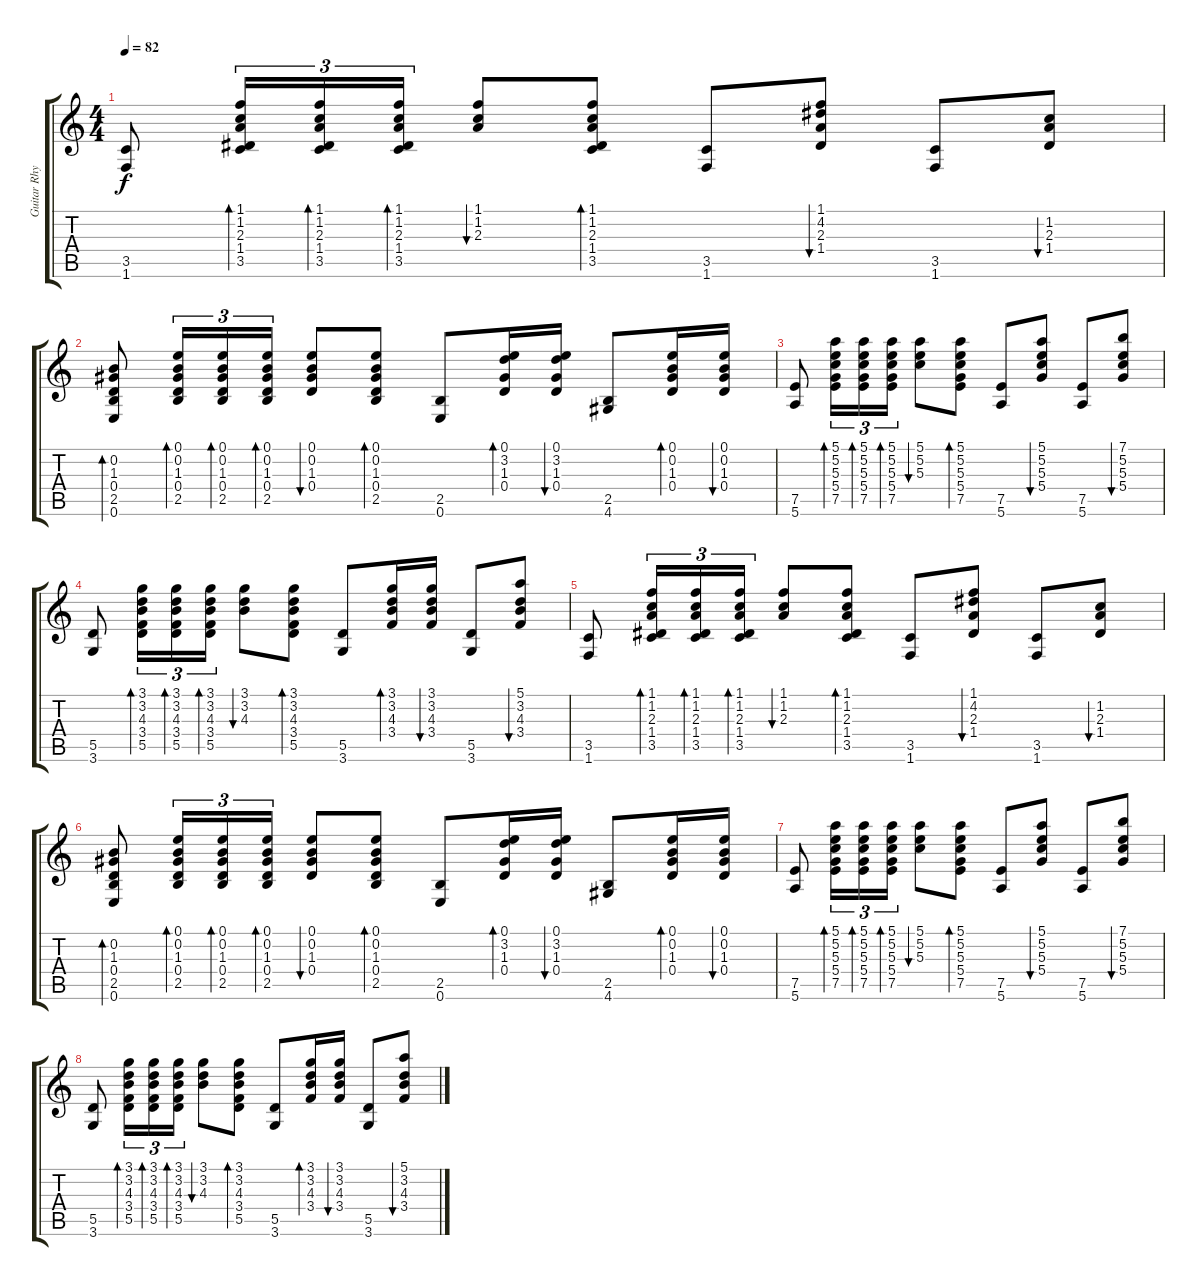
\track ("Guitar Rhythm" "Guitar Rhy") {instrument acousticguitarnylon}
\staff {score tabs}
\tuning (E4 B3 G3 D3 A2 E2) {hide}
\ts (4 4)
\tempo 82
\clef g2
\ks c
(3.5 1.6).8{dy f} (1.1 1.2 2.3 1.4 3.5).16{tu (3 2) bd 30} (1.1 1.2 2.3 1.4 3.5).16{tu (3 2) bd 30} (1.1 1.2 2.3 1.4 3.5).16{tu (3 2) bd 30} (1.1 1.2 2.3).8{bu 30} (1.1 1.2 2.3 1.4 3.5).8{bd 30} (3.5 1.6).8 (1.1 4.2 2.3 1.4).8{bu 30} (3.5 1.6).8 (1.2 2.3 1.4).8{bu 30} |
(0.2 1.3 0.4 2.5 0.6).8{bd 30} (0.1 0.2 1.3 0.4 2.5).16{tu (3 2) bd 30} (0.1 0.2 1.3 0.4 2.5).16{tu (3 2) bd 30} (0.1 0.2 1.3 0.4 2.5).16{tu (3 2) bd 30} (0.1 0.2 1.3 0.4).8{bu 30} (0.1 0.2 1.3 0.4 2.5).8{bd 30} (2.5 0.6).8 (0.1 3.2 1.3 0.4).16{bd 30} (0.1 3.2 1.3 0.4).16{bu 30} (2.5 4.6).8 (0.1 0.2 1.3 0.4).16{bd 30} (0.1 0.2 1.3 0.4).16{bu 30} |
(7.5 5.6).8 (5.1 5.2 5.3 5.4 7.5).16{tu (3 2) bd 30} (5.1 5.2 5.3 5.4 7.5).16{tu (3 2) bd 30} (5.1 5.2 5.3 5.4 7.5).16{tu (3 2) bd 30} (5.1 5.2 5.3).8{bu 30} (5.1 5.2 5.3 5.4 7.5).8{bd 30} (7.5 5.6).8 (5.1 5.2 5.3 5.4).8{bu 30} (7.5 5.6).8 (7.1 5.2 5.3 5.4).8{bu 30} |
(5.5 3.6).8 (3.1 3.2 4.3 3.4 5.5).16{tu (3 2) bd 30} (3.1 3.2 4.3 3.4 5.5).16{tu (3 2) bd 30} (3.1 3.2 4.3 3.4 5.5).16{tu (3 2) bd 30} (3.1 3.2 4.3).8{bu 30} (3.1 3.2 4.3 3.4 5.5).8{bd 30} (5.5 3.6).8 (3.1 3.2 4.3 3.4).16{bd 120} (3.1 3.2 4.3 3.4).16{bu 120} (5.5 3.6).8 (5.1 3.2 4.3 3.4).8{bu 120} |
(3.5 1.6).8 (1.1 1.2 2.3 1.4 3.5).16{tu (3 2) bd 30} (1.1 1.2 2.3 1.4 3.5).16{tu (3 2) bd 30} (1.1 1.2 2.3 1.4 3.5).16{tu (3 2) bd 30} (1.1 1.2 2.3).8{bu 30} (1.1 1.2 2.3 1.4 3.5).8{bd 30} (3.5 1.6).8 (1.1 4.2 2.3 1.4).8{bu 30} (3.5 1.6).8 (1.2 2.3 1.4).8{bu 30} |
(0.2 1.3 0.4 2.5 0.6).8{bd 30} (0.1 0.2 1.3 0.4 2.5).16{tu (3 2) bd 30} (0.1 0.2 1.3 0.4 2.5).16{tu (3 2) bd 30} (0.1 0.2 1.3 0.4 2.5).16{tu (3 2) bd 30} (0.1 0.2 1.3 0.4).8{bu 30} (0.1 0.2 1.3 0.4 2.5).8{bd 30} (2.5 0.6).8 (0.1 3.2 1.3 0.4).16{bd 30} (0.1 3.2 1.3 0.4).16{bu 30} (2.5 4.6).8 (0.1 0.2 1.3 0.4).16{bd 30} (0.1 0.2 1.3 0.4).16{bu 30} |
(7.5 5.6).8 (5.1 5.2 5.3 5.4 7.5).16{tu (3 2) bd 30} (5.1 5.2 5.3 5.4 7.5).16{tu (3 2) bd 30} (5.1 5.2 5.3 5.4 7.5).16{tu (3 2) bd 30} (5.1 5.2 5.3).8{bu 30} (5.1 5.2 5.3 5.4 7.5).8{bd 30} (7.5 5.6).8 (5.1 5.2 5.3 5.4).8{bu 30} (7.5 5.6).8 (7.1 5.2 5.3 5.4).8{bu 30} |
(5.5 3.6).8 (3.1 3.2 4.3 3.4 5.5).16{tu (3 2) bd 30} (3.1 3.2 4.3 3.4 5.5).16{tu (3 2) bd 30} (3.1 3.2 4.3 3.4 5.5).16{tu (3 2) bd 30} (3.1 3.2 4.3).8{bu 30} (3.1 3.2 4.3 3.4 5.5).8{bd 30} (5.5 3.6).8 (3.1 3.2 4.3 3.4).16{bd 120} (3.1 3.2 4.3 3.4).16{bu 120} (5.5 3.6).8 (5.1 3.2 4.3 3.4).8{bu 120}
